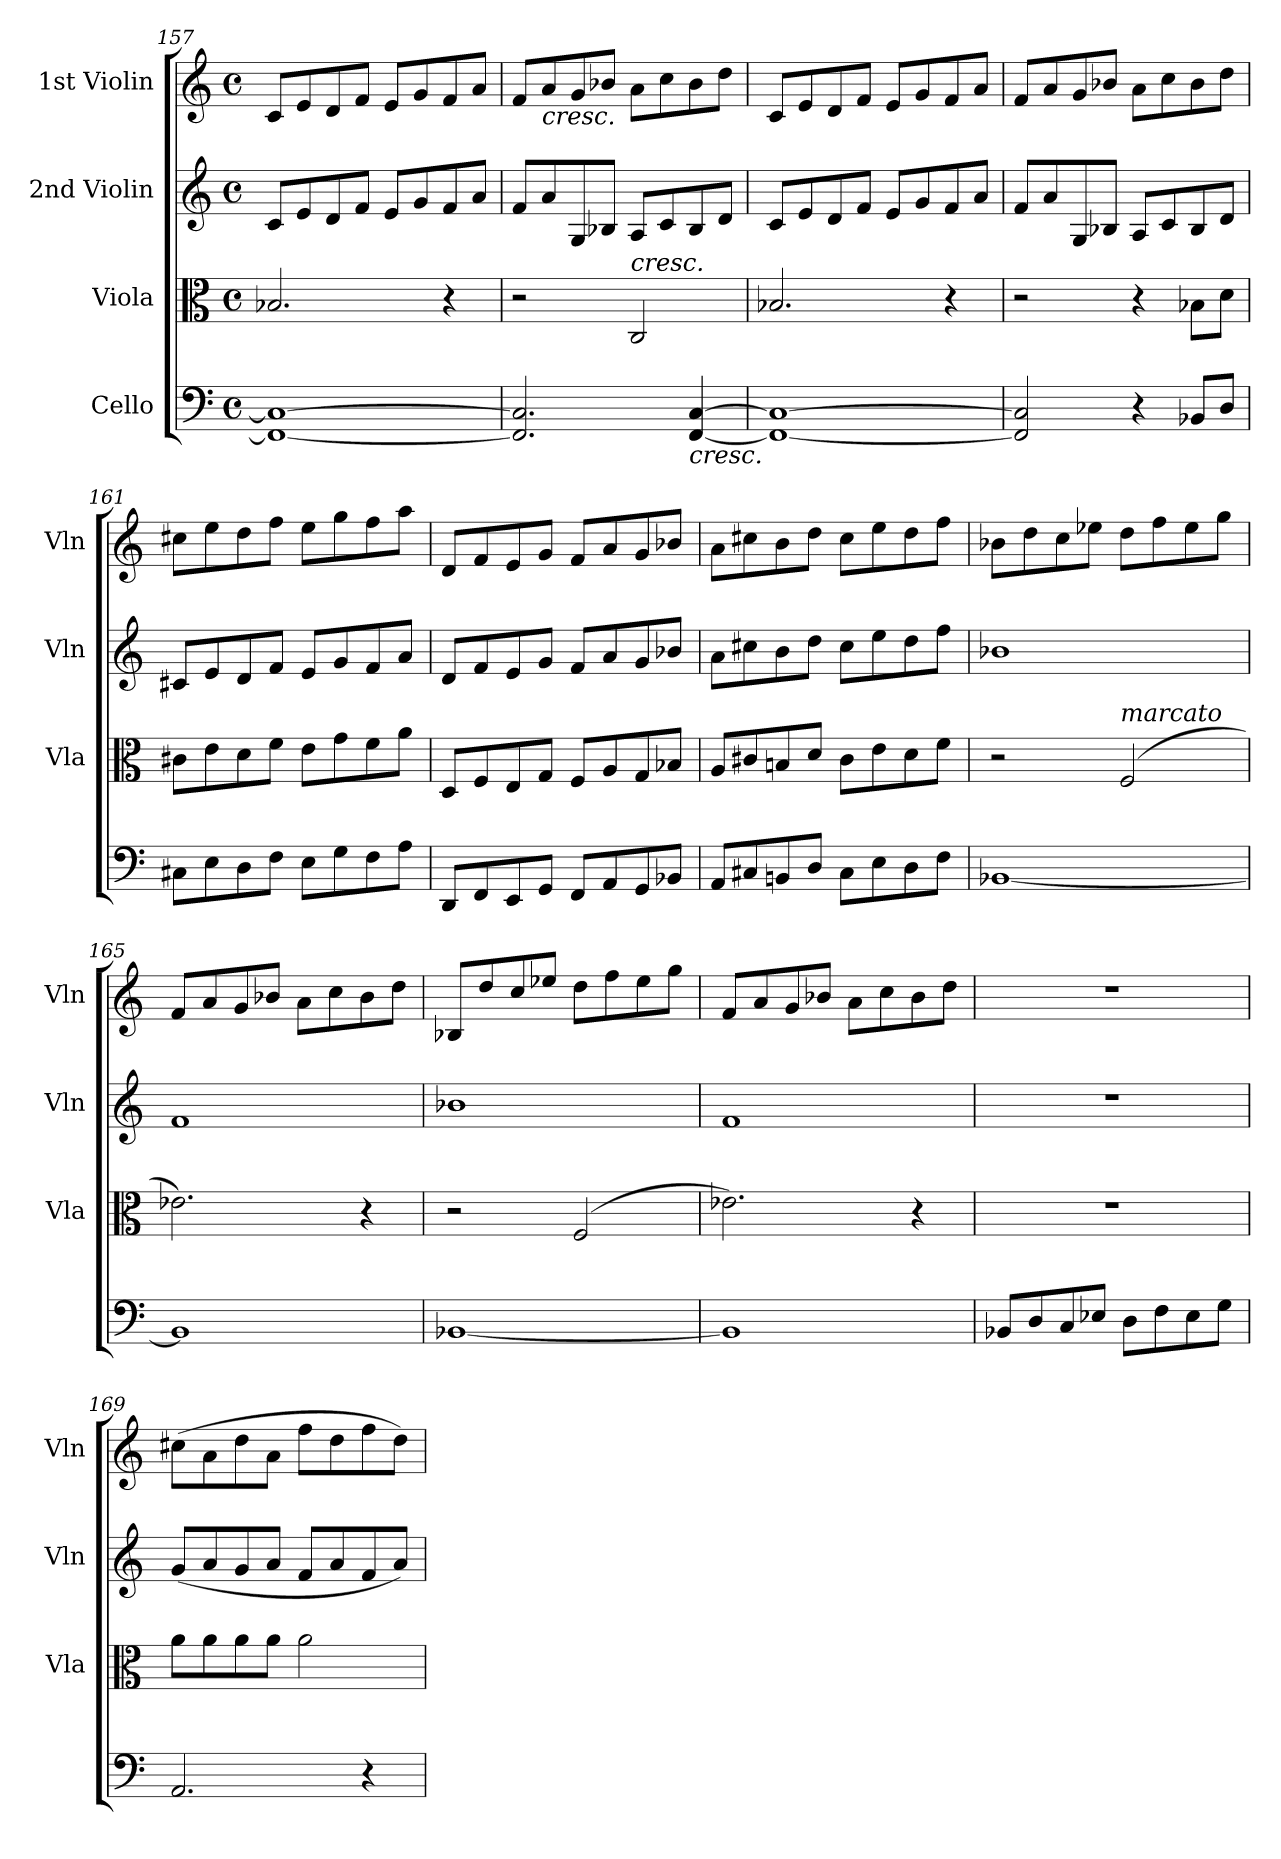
**kern	**kern	**kern	**kern
*part4	*part3	*part2	*part1
*staff4	*staff3	*staff2	*staff1
*I"Cello	*I"Viola	*I"2nd Violin	*I"1st Violin
*	*I'Vla	*I'Vln	*I'Vln
*clefF4	*clefC3	*clefG2	*clefG2
*k[]	*k[]	*k[]	*k[]
*C:	*C:	*C:	*C:
*M4/4	*M4/4	*M4/4	*M4/4
*met(c)	*met(c)	*met(c)	*met(c)
=157	=157	=157	=157
1FF_ 1C_	2.B-X	8cL	8cL
.	.	8e	8e
.	.	8d	8d
.	.	8fJ	8fJ
.	.	8eL	8eL
.	.	8g	8g
.	4r	8f	8f
.	.	8aJ	8aJ
=158	=158	=158	=158
2.FF] 2.C]	2r	8fL	8fL
!	!	!	!LO:TX:b:i:t=cresc.
.	.	8a	8a
.	.	8G	8g
.	.	8B-XJ	8b-XJ
!	!LO:TX:a:i:t=cresc.	!	!
.	2C	8AL	8aL
.	.	8c	8cc
!LO:TX:b:i:t=cresc.	!	!	!
[4FF [4C	.	8B-	8b-
.	.	8dJ	8ddJ
=159	=159	=159	=159
1FF_ 1C_	2.B-X	8cL	8cL
.	.	8e	8e
.	.	8d	8d
.	.	8fJ	8fJ
.	.	8eL	8eL
.	.	8g	8g
.	4r	8f	8f
.	.	8aJ	8aJ
=160	=160	=160	=160
2FF] 2C]	2r	8fL	8fL
.	.	8a	8a
.	.	8G	8g
.	.	8B-XJ	8b-XJ
4r	4r	8AL	8aL
.	.	8c	8cc
8BB-XL	8B-XL	8B-	8b-
8DJ	8dJ	8dJ	8ddJ
=161	=161	=161	=161
8C#XL	8c#XL	8c#XL	8cc#XL
8E	8e	8e	8ee
8D	8d	8d	8dd
8FJ	8fJ	8fJ	8ffJ
8EL	8eL	8eL	8eeL
8G	8g	8g	8gg
8F	8f	8f	8ff
8AJ	8aJ	8aJ	8aaJ
=162	=162	=162	=162
8DDL	8DL	8dL	8dL
8FF	8F	8f	8f
8EE	8E	8e	8e
8GGJ	8GJ	8gJ	8gJ
8FFL	8FL	8fL	8fL
8AA	8A	8a	8a
8GG	8G	8g	8g
8BB-XJ	8B-XJ	8b-XJ	8b-XJ
=163	=163	=163	=163
8AAL	8AL	8aL	8aL
8C#X	8c#X	8cc#X	8cc#X
8BBn	8Bn	8b	8b
8DJ	8dJ	8ddJ	8ddJ
8C#L	8c#L	8cc#L	8cc#L
8E	8e	8ee	8ee
8D	8d	8dd	8dd
8FJ	8fJ	8ffJ	8ffJ
=164	=164	=164	=164
[1BB-X	2r	1b-X	8b-XL
.	.	.	8dd
.	.	.	8cc
.	.	.	8ee-XJ
!	!LO:TX:a:i:t=marcato	!	!
.	(2F	.	8ddL
.	.	.	8ff
.	.	.	8ee-
.	.	.	8ggJ
=165	=165	=165	=165
1BB-]	2.e-X)	1f	8fL
.	.	.	8a
.	.	.	8g
.	.	.	8b-XJ
.	.	.	8aL
.	.	.	8cc
.	4r	.	8b-
.	.	.	8ddJ
=166	=166	=166	=166
[1BB-X	2r	1b-X	8B-XL
.	.	.	8dd
.	.	.	8cc
.	.	.	8ee-XJ
.	(2F	.	8ddL
.	.	.	8ff
.	.	.	8ee-
.	.	.	8ggJ
=167	=167	=167	=167
1BB-]	2.e-X)	1f	8fL
.	.	.	8a
.	.	.	8g
.	.	.	8b-XJ
.	.	.	8aL
.	.	.	8cc
.	4r	.	8b-
.	.	.	8ddJ
=168	=168	=168	=168
8BB-XL	1r	1r	1r
8D	.	.	.
8C	.	.	.
8E-XJ	.	.	.
8DL	.	.	.
8F	.	.	.
8E-	.	.	.
8GJ	.	.	.
=169	=169	=169	=169
2.AA	8aL	(8gL	(8cc#XL
.	8a	8a	8a
.	8a	8g	8dd
.	8aJ	8aJ	8aJ
.	2a	8fL	8ffL
.	.	8a	8dd
4r	.	8f	8ff
.	.	8aJ)	8ddJ)
=	=	=	=
*-	*-	*-	*-
